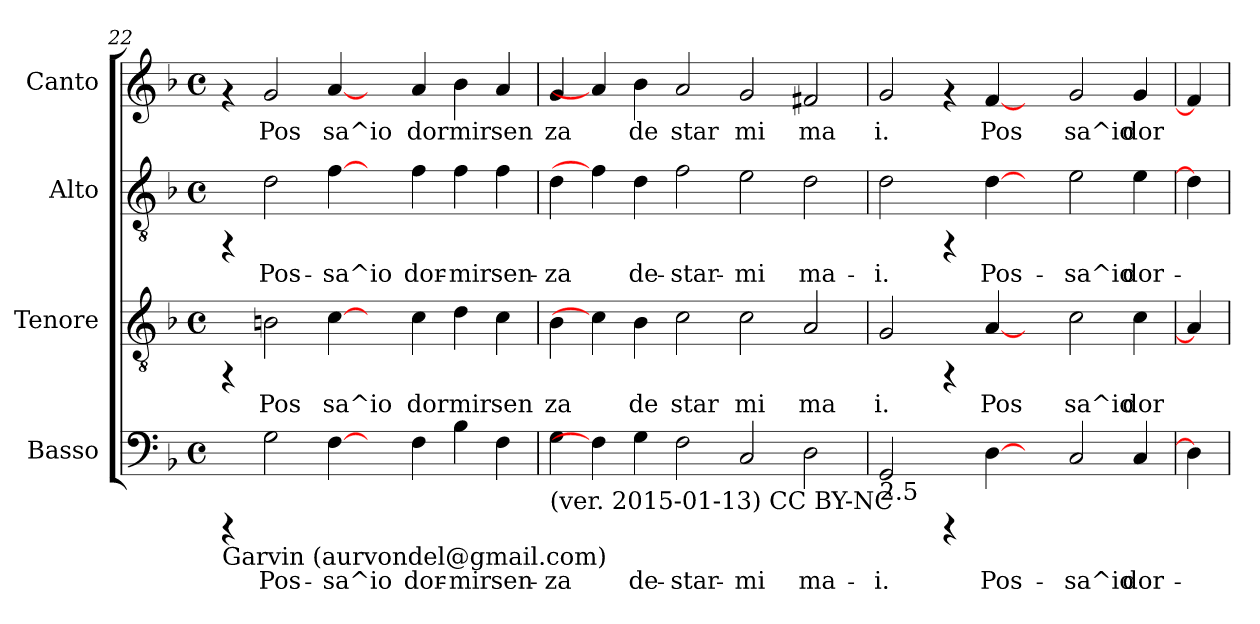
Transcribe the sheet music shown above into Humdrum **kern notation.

**kern	**text	**kern	**text	**kern	**text	**kern	**text
*part4	*part4	*part3	*part3	*part2	*part2	*part1	*part1
*staff4	*staff4	*staff3	*staff3	*staff2	*staff2	*staff1	*staff1
*I"Basso	*	*I"Tenore	*	*I"Alto	*	*I"Canto	*
*clefF4	*	*clefGv2	*	*clefGv2	*	*clefG2	*
*ITrd-3c-5	*	*	*	*ITrd-3c-5	*	*ITrd-3c-5	*
*k[b-e-]	*	*k[b-]	*	*k[b-e-]	*	*k[b-e-]	*
*B-:	*	*F:	*	*B-:	*	*B-:	*
*M4/4	*	*M4/4	*	*M4/4	*	*M4/4	*
*met(c)	*	*met(c)	*	*met(c)	*	*met(c)	*
=22	=22	=22	=22	=22	=22	=22	=22
!LO:TX:b:t=Garvin (aurvondel@gmail.com)	!	!	!	!	!	!	!
4rCCC	.	4rFF	.	4rFF	.	4rf	.
!	!LO:LY:b:cj	!	!LO:LY:b:cj	!	!LO:LY:b:cj	!	!LO:LY:b:cj
2c\	Pos-	2Bn\	Pos	2g\	Pos-	2cc/	Pos
!	!LO:LY:b:cj	!	!LO:LY:b:cj	!	!LO:LY:b:cj	!	!LO:LY:b:cj
[4B-\	-sa^io	[4c\	sa^io	[4b-\	-sa^io	[4dd/	sa^io
4ryy	.	4ryy	.	4ryy	.	4ryy	.
!	!LO:LY:b:cj	!	!LO:LY:b:cj	!	!LO:LY:b:cj	!	!LO:LY:b:cj
4B-\	dor-	4c\	dor	4b-\	dor-	4dd/	dor
!	!LO:LY:b:cj	!	!LO:LY:b:cj	!	!LO:LY:b:cj	!	!LO:LY:b:cj
4e-\	-mir	4d\	mir	4b-\	-mir	4ee-\	mir
!	!LO:LY:b:cj	!	!LO:LY:b:cj	!	!LO:LY:b:cj	!	!LO:LY:b:cj
4B-\	sen-	4c\	sen	4b-\	sen-	4dd/	sen
=23	=23	=23	=23	=23	=23	=23	=23
!LO:TX:b:t=(ver. 2015-01-13) CC BY-NC	!	!	!	!	!	!	!
!	!LO:LY:b:cj	!	!LO:LY:b:cj	!	!LO:LY:b:cj	!	!LO:LY:b:cj
4c\	-za	4B-\	za	4g\	-za	4cc/	za
4B-\]	.	4c\]	.	4b-\]	.	4dd/]	.
!	!LO:LY:b:cj	!	!LO:LY:b:cj	!	!LO:LY:b:cj	!	!LO:LY:b:cj
4c\	de-	4B-\	de	4g\	de-	4ee-\	de
!	!LO:LY:b:cj	!	!LO:LY:b:cj	!	!LO:LY:b:cj	!	!LO:LY:b:cj
2B-\	-star-	2c\	star	2b-\	-star-	2dd/	star
!	!LO:LY:b:cj	!	!LO:LY:b:cj	!	!LO:LY:b:cj	!	!LO:LY:b:cj
2F/	-mi	2c\	mi	2a\	-mi	2cc/	mi
!	!LO:LY:b:cj	!	!LO:LY:b:cj	!	!LO:LY:b:cj	!	!LO:LY:b:cj
2G\	ma-	2A/	ma	2g\	ma-	2bn/	ma
!!LO:PB:g=z
=24	=24	=24	=24	=24	=24	=24	=24
!LO:TX:b:t=2.5	!	!	!	!	!	!	!
!	!LO:LY:b:cj	!	!LO:LY:b:cj	!	!LO:LY:b:cj	!	!LO:LY:b:cj
2C/	-i.	2G/	i.	2g\	-i.	2cc/	i.
4rCCC	.	4rFF	.	4rFF	.	4rf	.
!	!LO:LY:b:cj	!	!LO:LY:b:cj	!	!LO:LY:b:cj	!	!LO:LY:b:cj
[4G\	Pos-	[4A/	Pos	[4g\	Pos-	[4b-/	Pos
4ryy	.	4ryy	.	4ryy	.	4ryy	.
!	!LO:LY:b:cj	!	!LO:LY:b:cj	!	!LO:LY:b:cj	!	!LO:LY:b:cj
2F/	-sa^io	2c\	sa^io	2a\	-sa^io	2cc/	sa^io
!	!LO:LY:b:cj	!	!LO:LY:b:cj	!	!LO:LY:b:cj	!	!LO:LY:b:cj
4F/	dor-	4c\	dor	4a\	dor-	4cc/	dor
=25	=25	=25	=25	=25	=25	=25	=25
4G\]	.	4A/]	.	4g\]	.	4b-/]	.
=	=	=	=	=	=	=	=
*-	*-	*-	*-	*-	*-	*-	*-
